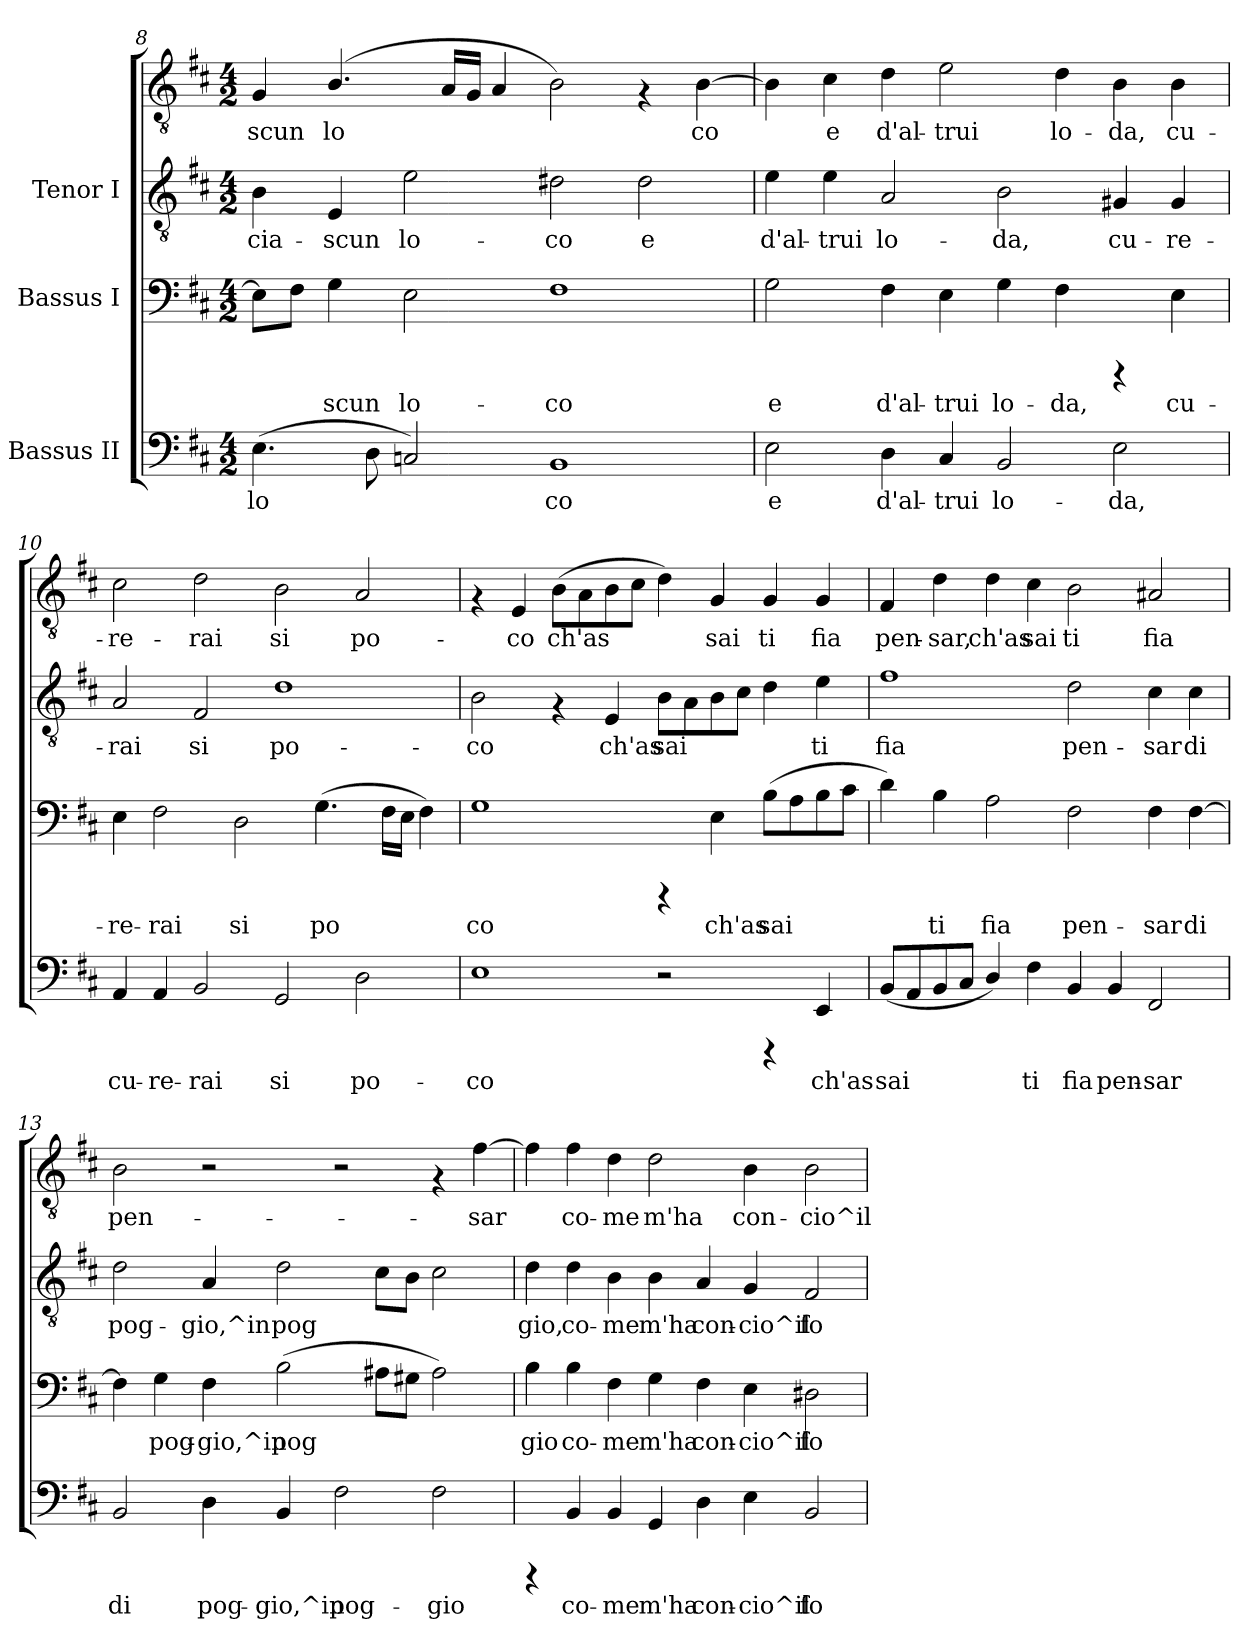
**kern	**text	**kern	**text	**kern	**text	**kern	**text
*part3	*part3	*part2	*part2	*part1	*part1	*part1	*part1
*staff4	*staff4	*staff3	*staff3	*staff2	*staff2	*staff1	*staff1
*I"Bassus II	*	*I"Bassus I	*	*I"Tenor I	*	*	*
*clefF4	*	*clefF4	*	*clefGv2	*	*clefGv2	*
*k[f#c#]	*	*k[f#c#]	*	*k[f#c#]	*	*k[f#c#]	*
*D:	*	*D:	*	*D:	*	*D:	*
*M4/2	*	*M4/2	*	*M4/2	*	*M4/2	*
=8	=8	=8	=8	=8	=8	=8	=8
!	!LO:LY:b:cj	!	!LO:LY:b:cj	!	!LO:LY:b:cj	!	!LO:LY:b:cj
(>4.E\	lo-	8E\L]	-	4B\	cia-	4G/	scun
!	!	!	!LO:LY:b:cj	!	!	!	!
.	.	8F#\J	.	.	.	.	.
!	!	!	!LO:LY:b:cj	!	!LO:LY:b:cj	!	!LO:LY:b:cj
.	.	4G\	scun	4E/	-scun	(<4.B/	lo-
!	!LO:LY:b:cj	!	!	!	!	!	!
8D\	-	.	.	.	.	.	.
!	!LO:LY:b:cj	!	!LO:LY:b:cj	!	!LO:LY:b:cj	!	!
2Cn/)	.	2E\	lo-	2e\	lo-	.	.
!	!	!	!	!	!	!	!LO:LY:b:cj
.	.	.	.	.	.	16A/L	-
!	!	!	!	!	!	!	!LO:LY:b:cj
.	.	.	.	.	.	16G/J	.
!	!	!	!	!	!	!	!LO:LY:b:cj
.	.	.	.	.	.	4A/	.
!	!LO:LY:b:cj	!	!LO:LY:b:cj	!	!LO:LY:b:cj	!	!LO:LY:b:cj
1BB	co	1F#	-co	2d#X\	-co	2B\)	.
!	!	!	!	!	!LO:LY:b:cj	!	!
.	.	.	.	2d#\	e	4rF	.
!	!	!	!	!	!	!	!LO:LY:b:cj
.	.	.	.	.	.	[>4B\	co
!!LO:PB:g=z
=9	=9	=9	=9	=9	=9	=9	=9
!	!LO:LY:b:cj	!	!LO:LY:b:cj	!	!LO:LY:b:cj	!	!LO:LY:b:cj
2E\	e	2G\	e	4e\	-d'al-	4B\]	.
!	!	!	!	!	!LO:LY:b:cj	!	!LO:LY:b:cj
.	.	.	.	4e\	-trui	4c#\	e
!	!LO:LY:b:cj	!	!LO:LY:b:cj	!	!LO:LY:b:cj	!	!LO:LY:b:cj
4D\	d'al-	4F#\	d'al-	2A/	lo-	4d\	d'al-
!	!LO:LY:b:cj	!	!LO:LY:b:cj	!	!	!	!LO:LY:b:cj
4C#/	-trui	4E\	-trui	.	.	2e\	-trui
!	!LO:LY:b:cj	!	!LO:LY:b:cj	!	!LO:LY:b:cj	!	!
2BB/	lo-	4G\	lo-	2B\	-da,	.	.
!	!	!	!LO:LY:b:cj	!	!	!	!LO:LY:b:cj
.	.	4F#\	-da,	.	.	4d\	lo-
!	!LO:LY:b:cj	!	!	!	!LO:LY:b:cj	!	!LO:LY:b:cj
2E\	-da,	4rCCC	.	4G#X/	cu-	4B\	-da,
!	!	!	!LO:LY:b:cj	!	!LO:LY:b:cj	!	!LO:LY:b:cj
.	.	4E\	cu-	4G#/	-re-	4B\	cu-
=10	=10	=10	=10	=10	=10	=10	=10
!	!LO:LY:b:cj	!	!LO:LY:b:cj	!	!LO:LY:b:cj	!	!LO:LY:b:cj
4AA/	cu-	4E\	-re-	2A/	-rai	2c#\	-re-
!	!LO:LY:b:cj	!	!LO:LY:b:cj	!	!	!	!
4AA/	-re-	2F#\	-rai	.	.	.	.
!	!LO:LY:b:cj	!	!	!	!LO:LY:b:cj	!	!LO:LY:b:cj
2BB/	-rai	.	.	2F#/	si	2d\	-rai
!	!	!	!LO:LY:b:cj	!	!	!	!
.	.	2D\	si	.	.	.	.
!	!LO:LY:b:cj	!	!	!	!LO:LY:b:cj	!	!LO:LY:b:cj
2GG/	si	.	.	1d	po-	2B\	si
!	!	!	!LO:LY:b:cj	!	!	!	!
.	.	(>4.G\	po-	.	.	.	.
!	!LO:LY:b:cj	!	!	!	!	!	!LO:LY:b:cj
2D\	po-	.	.	.	.	2A/	po-
!	!	!	!LO:LY:b:cj	!	!	!	!
.	.	16F#\L	--	.	.	.	.
!	!	!	!LO:LY:b:cj	!	!	!	!
.	.	16E\J	--	.	.	.	.
!	!	!	!LO:LY:b:cj	!	!	!	!
.	.	4F#\)	--	.	.	.	.
!!LO:LB:g=z
=11	=11	=11	=11	=11	=11	=11	=11
!	!LO:LY:b:cj	!	!LO:LY:b:cj	!	!LO:LY:b:cj	!	!
1E	-co	1G	-co	2B\	co	4rF	.
!	!	!	!	!	!	!	!LO:LY:b:cj
.	.	.	.	.	.	4E/	-co
!	!	!	!	!	!	!	!LO:LY:b:cj
.	.	.	.	4rF	.	(>8B\L	ch'as
!	!	!	!	!	!	!	!LO:LY:b:cj
.	.	.	.	.	.	8A\	.
!	!	!	!	!	!LO:LY:b:cj	!	!LO:LY:b:cj
.	.	.	.	4E/	ch'as	8B\	.
!	!	!	!	!	!	!	!LO:LY:b:cj
.	.	.	.	.	.	8c#\J	.
!	!	!	!	!	!LO:LY:b:cj	!	!LO:LY:b:cj
2r	.	4rCCC	.	8B\L	sai	4d\)	.
!	!	!	!	!	!LO:LY:b:cj	!	!
.	.	.	.	8A\	.	.	.
!	!	!	!LO:LY:b:cj	!	!LO:LY:b:cj	!	!LO:LY:b:cj
.	.	4E\	ch'as	8B\	.	4G/	sai
!	!	!	!	!	!LO:LY:b:cj	!	!
.	.	.	.	8c#\J	.	.	.
!	!	!	!LO:LY:b:cj	!	!LO:LY:b:cj	!	!LO:LY:b:cj
4rCCC	.	(>8B\L	sai	4d\	.	4G/	ti
!	!	!	!LO:LY:b:cj	!	!	!	!
.	.	8A\	.	.	.	.	.
!	!LO:LY:b:cj	!	!LO:LY:b:cj	!	!LO:LY:b:cj	!	!LO:LY:b:cj
4EE/	ch'as	8B\	.	4e\	ti	4G/	fia
!	!	!	!LO:LY:b:cj	!	!	!	!
.	.	8c#\J	.	.	.	.	.
=12	=12	=12	=12	=12	=12	=12	=12
!	!LO:LY:b:cj	!	!LO:LY:b:cj	!	!LO:LY:b:cj	!	!LO:LY:b:cj
(<8BB/L	sai	4d\)	.	1f#	fia	4F#/	pen-
!	!LO:LY:b:cj	!	!	!	!	!	!
8AA/	.	.	.	.	.	.	.
!	!LO:LY:b:cj	!	!LO:LY:b:cj	!	!	!	!LO:LY:b:cj
8BB/	.	4B\	ti	.	.	4d\	-sar,
!	!LO:LY:b:cj	!	!	!	!	!	!
8C#/J	.	.	.	.	.	.	.
!	!LO:LY:b:cj	!	!LO:LY:b:cj	!	!	!	!LO:LY:b:cj
4D/)	.	2A\	fia	.	.	4d\	ch'as
!	!LO:LY:b:cj	!	!	!	!	!	!LO:LY:b:cj
4F#\	ti	.	.	.	.	4c#\	sai
!	!LO:LY:b:cj	!	!LO:LY:b:cj	!	!LO:LY:b:cj	!	!LO:LY:b:cj
4BB/	fia	2F#\	pen-	2d\	pen-	2B\	ti
!	!LO:LY:b:cj	!	!	!	!	!	!
4BB/	pen-	.	.	.	.	.	.
!	!LO:LY:b:cj	!	!LO:LY:b:cj	!	!LO:LY:b:cj	!	!LO:LY:b:cj
2FF#/	-sar	4F#\	-sar	4c#\	-sar	2A#X/	fia
!	!	!	!LO:LY:b:cj	!	!LO:LY:b:cj	!	!
.	.	[>4F#\	di	4c#\	di	.	.
!!LO:LB:g=z
=13	=13	=13	=13	=13	=13	=13	=13
!	!LO:LY:b:cj	!	!LO:LY:b:cj	!	!LO:LY:b:cj	!	!LO:LY:b:cj
2BB/	di	4F#\]	.	2d\	pog-	2B\	pen-
!	!	!	!LO:LY:b:cj	!	!	!	!
.	.	4G\	pog-	.	.	.	.
!	!LO:LY:b:cj	!	!LO:LY:b:cj	!	!LO:LY:b:cj	!	!
4D\	pog-	4F#\	-gio,^in	4A/	-gio,^in	2r	.
!	!LO:LY:b:cj	!	!LO:LY:b:cj	!	!LO:LY:b:cj	!	!
4BB/	-gio,^in	(>2B\	pog-	2d\	pog-	.	.
!	!LO:LY:b:cj	!	!	!	!	!	!
2F#\	pog-	.	.	.	.	2r	.
!	!	!	!LO:LY:b:cj	!	!LO:LY:b:cj	!	!
.	.	8A#X\L	--	8c#\L	--	.	.
!	!	!	!LO:LY:b:cj	!	!LO:LY:b:cj	!	!
.	.	8G#X\J	--	8B\J	--	.	.
!	!LO:LY:b:cj	!	!LO:LY:b:cj	!	!LO:LY:b:cj	!	!
2F#\	-gio	2A#\)	--	2c#\	--	4rF	.
!	!	!	!	!	!	!	!LO:LY:b:cj
.	.	.	.	.	.	[>4f#\	-sar
=14	=14	=14	=14	=14	=14	=14	=14
!	!	!	!LO:LY:b:cj	!	!LO:LY:b:cj	!	!LO:LY:b:cj
4rCCC	.	4B\	-gio	4d\	gio,	4f#\]	-
!	!LO:LY:b:cj	!	!LO:LY:b:cj	!	!LO:LY:b:cj	!	!LO:LY:b:cj
4BB/	co-	4B\	co-	4d\	co-	4f#\	co-
!	!LO:LY:b:cj	!	!LO:LY:b:cj	!	!LO:LY:b:cj	!	!LO:LY:b:cj
4BB/	-me	4F#\	-me	4B\	-me	4d\	-me
!	!LO:LY:b:cj	!	!LO:LY:b:cj	!	!LO:LY:b:cj	!	!LO:LY:b:cj
4GG/	m'ha	4G\	m'ha	4B\	m'ha	2d\	m'ha
!	!LO:LY:b:cj	!	!LO:LY:b:cj	!	!LO:LY:b:cj	!	!
4D\	con-	4F#\	con-	4A/	con-	.	.
!	!LO:LY:b:cj	!	!LO:LY:b:cj	!	!LO:LY:b:cj	!	!LO:LY:b:cj
4E\	-cio^il	4E\	-cio^il	4G/	-cio^il	4B\	con-
!	!LO:LY:b:cj	!	!LO:LY:b:cj	!	!LO:LY:b:cj	!	!LO:LY:b:cj
2BB/	fo-	2D#X\	fo-	2F#/	fo-	2B\	-cio^il
=	=	=	=	=	=	=	=
*-	*-	*-	*-	*-	*-	*-	*-
